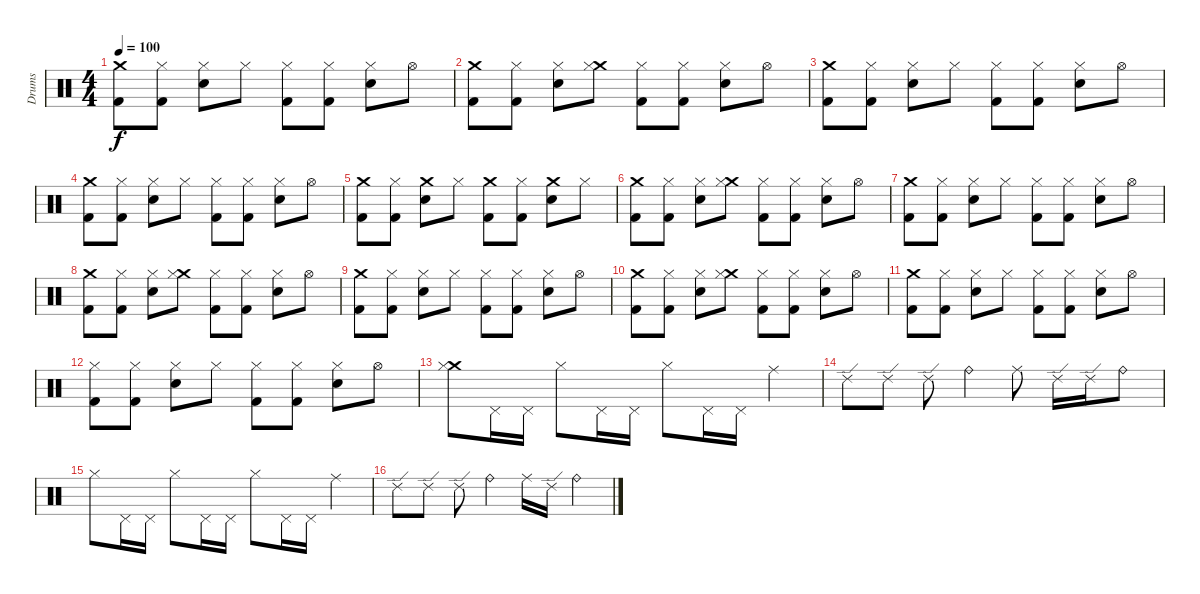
\track ("Drums" "Drums") {instrument percussion}
\staff {score}
\articulation defaults
\ts (4 4)
\tempo 100
\clef neutral
\ks c
("Crash medium (hit)" "Kick (hit) 2").8{dy f} ("Hi-Hat (closed)" "Kick (hit) 2").8 ("Hi-Hat (closed)" "Snare (hit) 2").8 "Hi-Hat (closed)".8 ("Hi-Hat (closed)" "Kick (hit) 2").8 ("Hi-Hat (closed)" "Kick (hit) 2").8 ("Hi-Hat (closed)" "Snare (hit) 2").8 "Hi-Hat (open)".8 |
("Crash medium (hit)" "Kick (hit) 2").8 ("Hi-Hat (closed)" "Kick (hit) 2").8 ("Hi-Hat (closed)" "Snare (hit) 2").8 ("Crash medium (hit)" "Hi-Hat (closed)").8 ("Hi-Hat (closed)" "Kick (hit) 2").8 ("Hi-Hat (closed)" "Kick (hit) 2").8 ("Hi-Hat (closed)" "Snare (hit) 2").8 "Hi-Hat (open)".8 |
("Crash medium (hit)" "Kick (hit) 2").8 ("Hi-Hat (closed)" "Kick (hit) 2").8 ("Hi-Hat (closed)" "Snare (hit) 2").8 "Hi-Hat (closed)".8 ("Hi-Hat (closed)" "Kick (hit) 2").8 ("Hi-Hat (closed)" "Kick (hit) 2").8 ("Hi-Hat (closed)" "Snare (hit) 2").8 "Hi-Hat (open)".8 |
("Crash medium (hit)" "Kick (hit) 2").8 ("Hi-Hat (closed)" "Kick (hit) 2").8 ("Hi-Hat (closed)" "Snare (hit) 2").8 "Hi-Hat (closed)".8 ("Hi-Hat (closed)" "Kick (hit) 2").8 ("Hi-Hat (closed)" "Kick (hit) 2").8 ("Hi-Hat (closed)" "Snare (hit) 2").8 "Hi-Hat (open)".8 |
("Crash medium (hit)" "Kick (hit) 2").8 ("Hi-Hat (closed)" "Kick (hit) 2").8 ("Crash medium (hit)" "Snare (hit) 2").8 "Hi-Hat (closed)".8 ("Crash medium (hit)" "Kick (hit) 2").8 ("Hi-Hat (closed)" "Kick (hit) 2").8 ("Crash medium (hit)" "Snare (hit) 2").8 "Hi-Hat (closed)".8 |
("Crash medium (hit)" "Kick (hit) 2").8 ("Hi-Hat (closed)" "Kick (hit) 2").8 ("Hi-Hat (closed)" "Snare (hit) 2").8 ("Crash medium (hit)" "Hi-Hat (closed)").8 ("Hi-Hat (closed)" "Kick (hit) 2").8 ("Hi-Hat (closed)" "Kick (hit) 2").8 ("Hi-Hat (closed)" "Snare (hit) 2").8 "Hi-Hat (open)".8 |
("Crash medium (hit)" "Kick (hit) 2").8 ("Hi-Hat (closed)" "Kick (hit) 2").8 ("Hi-Hat (closed)" "Snare (hit) 2").8 "Hi-Hat (closed)".8 ("Hi-Hat (closed)" "Kick (hit) 2").8 ("Hi-Hat (closed)" "Kick (hit) 2").8 ("Hi-Hat (closed)" "Snare (hit) 2").8 "Hi-Hat (open)".8 |
("Crash medium (hit)" "Kick (hit) 2").8 ("Hi-Hat (closed)" "Kick (hit) 2").8 ("Hi-Hat (closed)" "Snare (hit) 2").8 ("Crash medium (hit)" "Hi-Hat (closed)").8 ("Hi-Hat (closed)" "Kick (hit) 2").8 ("Hi-Hat (closed)" "Kick (hit) 2").8 ("Hi-Hat (closed)" "Snare (hit) 2").8 "Hi-Hat (open)".8 |
("Crash medium (hit)" "Kick (hit) 2").8 ("Hi-Hat (closed)" "Kick (hit) 2").8 ("Hi-Hat (closed)" "Snare (hit) 2").8 "Hi-Hat (closed)".8 ("Hi-Hat (closed)" "Kick (hit) 2").8 ("Hi-Hat (closed)" "Kick (hit) 2").8 ("Hi-Hat (closed)" "Snare (hit) 2").8 "Hi-Hat (open)".8 |
("Crash medium (hit)" "Kick (hit) 2").8 ("Hi-Hat (closed)" "Kick (hit) 2").8 ("Hi-Hat (closed)" "Snare (hit) 2").8 ("Crash medium (hit)" "Hi-Hat (closed)").8 ("Hi-Hat (closed)" "Kick (hit) 2").8 ("Hi-Hat (closed)" "Kick (hit) 2").8 ("Hi-Hat (closed)" "Snare (hit) 2").8 "Hi-Hat (open)".8 |
("Crash medium (hit)" "Kick (hit) 2").8 ("Hi-Hat (closed)" "Kick (hit) 2").8 ("Hi-Hat (closed)" "Snare (hit) 2").8 "Hi-Hat (closed)".8 ("Hi-Hat (closed)" "Kick (hit) 2").8 ("Hi-Hat (closed)" "Kick (hit) 2").8 ("Hi-Hat (closed)" "Snare (hit) 2").8 "Hi-Hat (open)".8 |
("Hi-Hat (closed)" "Kick (hit) 2").8 ("Hi-Hat (closed)" "Kick (hit) 2").8 ("Hi-Hat (closed)" "Snare (hit) 2").8 "Hi-Hat (closed)".8 ("Hi-Hat (closed)" "Kick (hit) 2").8 ("Hi-Hat (closed)" "Kick (hit) 2").8 ("Hi-Hat (closed)" "Snare (hit) 2").8 "Hi-Hat (open)".8 |
("Crash medium (hit)" "Hi-Hat (closed)").8 "Pedal Hi-Hat (hit)".16 "Pedal Hi-Hat (hit)".16 "Hi-Hat (closed)".8 "Pedal Hi-Hat (hit)".16 "Pedal Hi-Hat (hit)".16 "Hi-Hat (closed)".8 "Pedal Hi-Hat (hit)".16 "Pedal Hi-Hat (hit)".16 "Ride (middle)".4 |
"Ride (edge) 2".8 "Ride (edge) 2".8 "Ride (edge) 2".8 "Ride (bell)".4 "Ride (middle)".8 "Ride (edge) 2".16 "Ride (edge) 2".16 "Ride (bell)".8 |
"Hi-Hat (closed)".8 "Pedal Hi-Hat (hit)".16 "Pedal Hi-Hat (hit)".16 "Hi-Hat (closed)".8 "Pedal Hi-Hat (hit)".16 "Pedal Hi-Hat (hit)".16 "Hi-Hat (closed)".8 "Pedal Hi-Hat (hit)".16 "Pedal Hi-Hat (hit)".16 "Ride (middle)".4 |
"Ride (edge) 2".8 "Ride (edge) 2".8 "Ride (edge) 2".8 "Ride (bell)".4 "Ride (middle)".16 "Ride (edge) 2".16 "Ride (bell)".4
